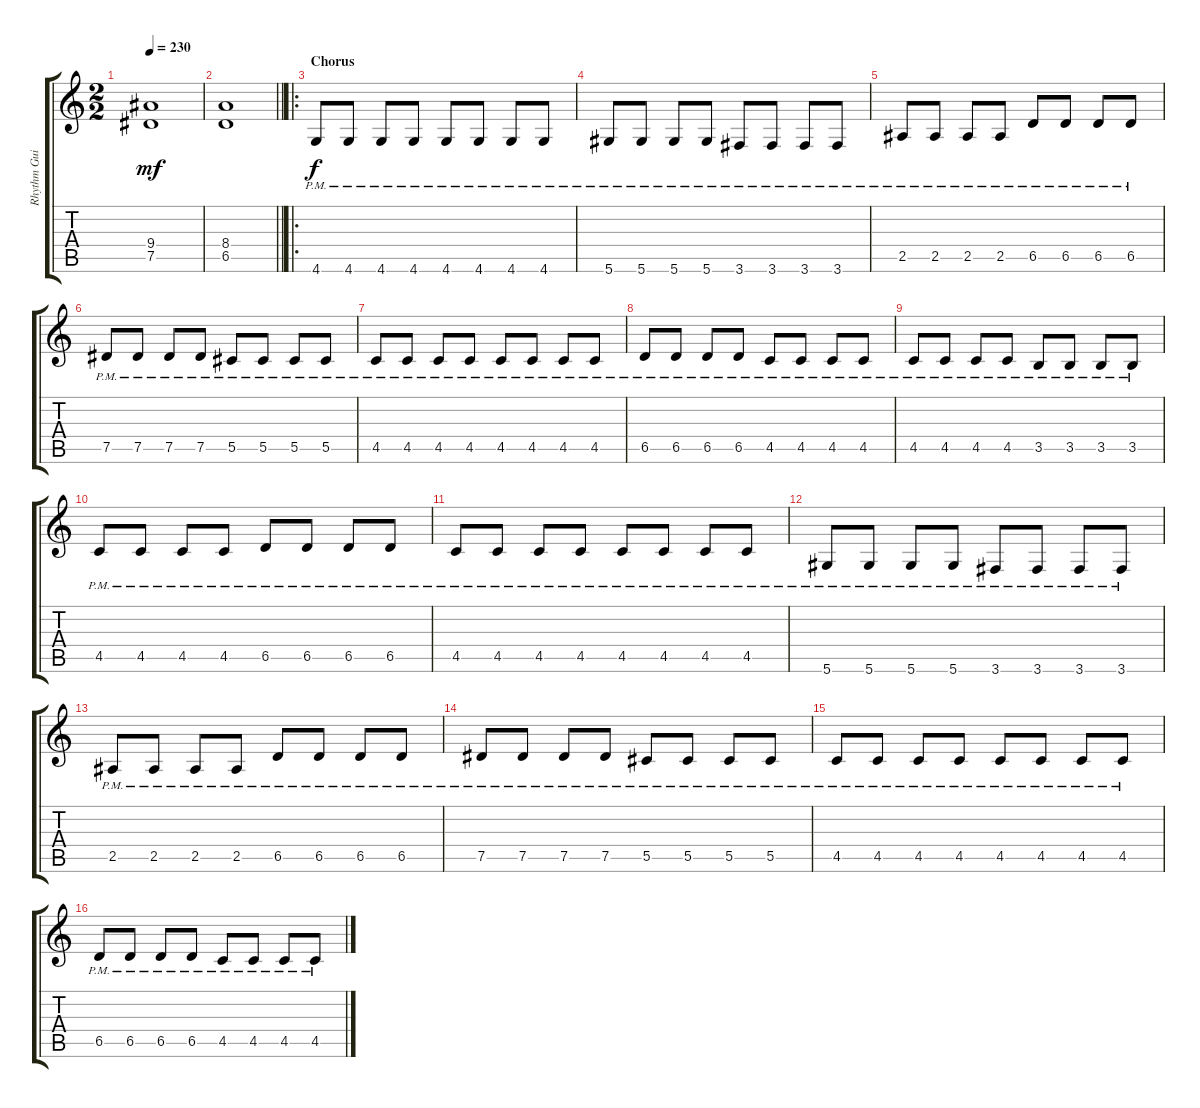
\track ("Rhythm Guitar (Malmsteen)" "Rhythm Gui") {instrument distortionguitar}
\staff {score tabs}
\tuning (Eb4 Bb3 Gb3 Db3 Ab2 Eb2) {hide}
\ts (2 2)
\tempo 230
\clef g2
\ks c
(9.4 7.5).1{dy mf} |
\barLineRight lightlight
(8.4 6.5).1 |
\ro
\section ("" "Chorus")
4.6{pm}.8{dy f} 4.6{pm}.8 4.6{pm}.8 4.6{pm}.8 4.6{pm}.8 4.6{pm}.8 4.6{pm}.8 4.6{pm}.8 |
5.6{pm}.8 5.6{pm}.8 5.6{pm}.8 5.6{pm}.8 3.6{pm}.8 3.6{pm}.8 3.6{pm}.8 3.6{pm}.8 |
2.5{pm}.8 2.5{pm}.8 2.5{pm}.8 2.5{pm}.8 6.5{pm}.8 6.5{pm}.8 6.5{pm}.8 6.5{pm}.8 |
7.5{pm}.8 7.5{pm}.8 7.5{pm}.8 7.5{pm}.8 5.5{pm}.8 5.5{pm}.8 5.5{pm}.8 5.5{pm}.8 |
4.5{pm}.8 4.5{pm}.8 4.5{pm}.8 4.5{pm}.8 4.5{pm}.8 4.5{pm}.8 4.5{pm}.8 4.5{pm}.8 |
6.5{pm}.8 6.5{pm}.8 6.5{pm}.8 6.5{pm}.8 4.5{pm}.8 4.5{pm}.8 4.5{pm}.8 4.5{pm}.8 |
4.5{pm}.8 4.5{pm}.8 4.5{pm}.8 4.5{pm}.8 3.5{pm}.8 3.5{pm}.8 3.5{pm}.8 3.5{pm}.8 |
4.5{pm}.8 4.5{pm}.8 4.5{pm}.8 4.5{pm}.8 6.5{pm}.8 6.5{pm}.8 6.5{pm}.8 6.5{pm}.8 |
4.5{pm}.8 4.5{pm}.8 4.5{pm}.8 4.5{pm}.8 4.5{pm}.8 4.5{pm}.8 4.5{pm}.8 4.5{pm}.8 |
5.6{pm}.8 5.6{pm}.8 5.6{pm}.8 5.6{pm}.8 3.6{pm}.8 3.6{pm}.8 3.6{pm}.8 3.6{pm}.8 |
2.5{pm}.8 2.5{pm}.8 2.5{pm}.8 2.5{pm}.8 6.5{pm}.8 6.5{pm}.8 6.5{pm}.8 6.5{pm}.8 |
7.5{pm}.8 7.5{pm}.8 7.5{pm}.8 7.5{pm}.8 5.5{pm}.8 5.5{pm}.8 5.5{pm}.8 5.5{pm}.8 |
4.5{pm}.8 4.5{pm}.8 4.5{pm}.8 4.5{pm}.8 4.5{pm}.8 4.5{pm}.8 4.5{pm}.8 4.5{pm}.8 |
6.5{pm}.8 6.5{pm}.8 6.5{pm}.8 6.5{pm}.8 4.5{pm}.8 4.5{pm}.8 4.5{pm}.8 4.5{pm}.8
